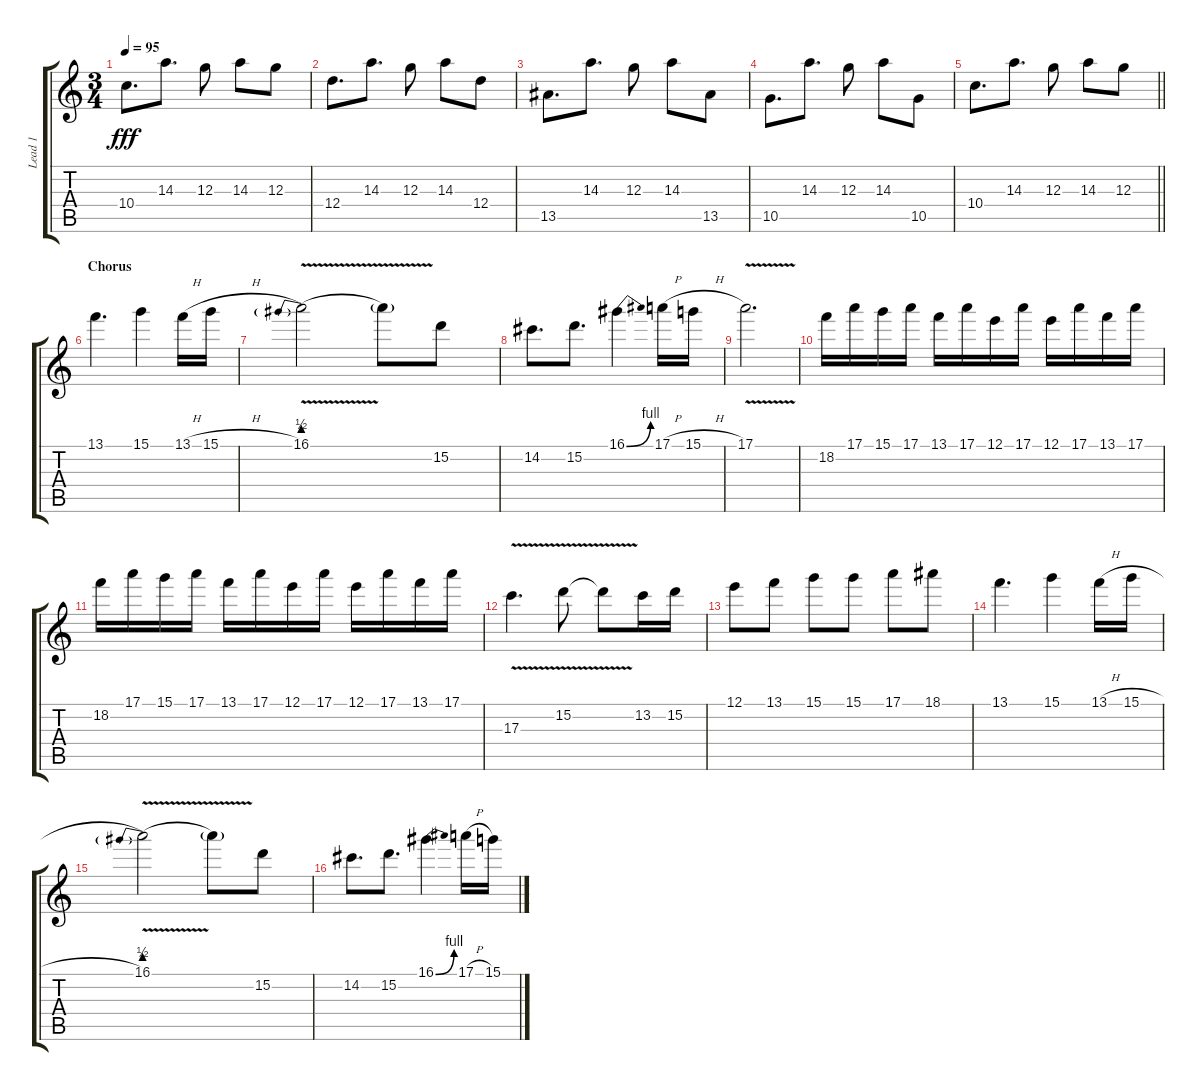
\track ("Lead 1" "Lead 1") {instrument distortionguitar}
\staff {score tabs}
\tuning (E4 B3 G3 D3 A2 D2) {hide}
\ts (3 4)
\tempo 95
\clef g2
\ks c
10.4.8{d dy fff} 14.3.8{d} 12.3.8 14.3.8 12.3.8 |
12.4.8{d} 14.3.8{d} 12.3.8 14.3.8 12.4.8 |
13.5.8{d} 14.3.8{d} 12.3.8 14.3.8 13.5.8 |
10.5.8{d} 14.3.8{d} 12.3.8 14.3.8 10.5.8 |
\barLineRight lightlight
10.4.8{d} 14.3.8{d} 12.3.8 14.3.8 12.3.8 |
\section ("" "Chorus")
13.1.4{d} 15.1.4 13.1{h}.16 15.1{h}.16 |
16.1{be (prebend 0 2 60 2) v}.2 16.1{t}.8 15.2.8 |
14.2.8{d} 15.2.8{d} 16.1{be (bend 0 0 60 4)}.4 17.1{h}.16 15.1{h}.16 |
17.1{v}.2{d} |
18.2.16 17.1.16 15.1.16 17.1.16 13.1.16 17.1.16 12.1.16 17.1.16 12.1.16 17.1.16 13.1.16 17.1.16 |
18.2.16 17.1.16 15.1.16 17.1.16 13.1.16 17.1.16 12.1.16 17.1.16 12.1.16 17.1.16 13.1.16 17.1.16 |
17.3{v}.4{d} 15.2{v}.8 15.2{t}.8 13.2.16 15.2.16 |
12.1.8 13.1.8 15.1.8 15.1.8 17.1.8 18.1.8 |
13.1.4{d} 15.1.4 13.1{h}.16 15.1{h}.16 |
16.1{be (prebend 0 2 60 2) v}.2 16.1{t}.8 15.2.8 |
14.2.8{d} 15.2.8{d} 16.1{be (bend 0 0 60 4)}.4 17.1{h}.16 15.1{h}.16
